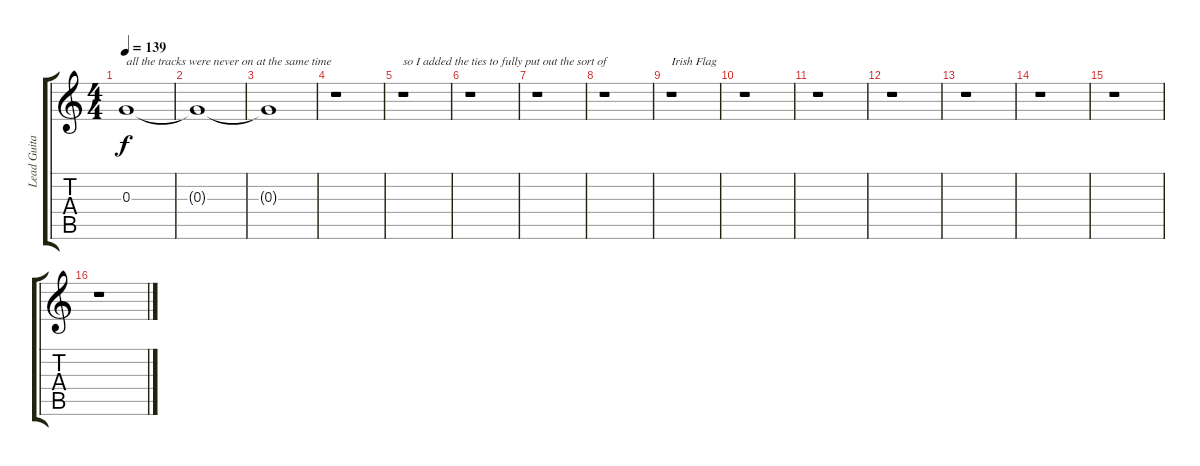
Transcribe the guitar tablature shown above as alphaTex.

\track ("Lead Guitar" "Lead Guita") {solo instrument overdrivenguitar}
\staff {score tabs}
\tuning (E4 B3 G3 D3 A2 E2) {hide}
\ts (4 4)
\tempo 139
\clef g2
\ks c
0.3.1{txt "all the tracks were never on at the same time" dy f instrument overdrivenguitar} |
0.3{t}.1 |
0.3{t}.1 |
r.1 |
r.1{txt "so I added the ties to fully put out the sort of"} |
r.1 |
r.1 |
r.1 |
r.1{txt "Irish Flag"} |
r.1 |
r.1 |
r.1 |
r.1 |
r.1 |
r.1 |
r.1
